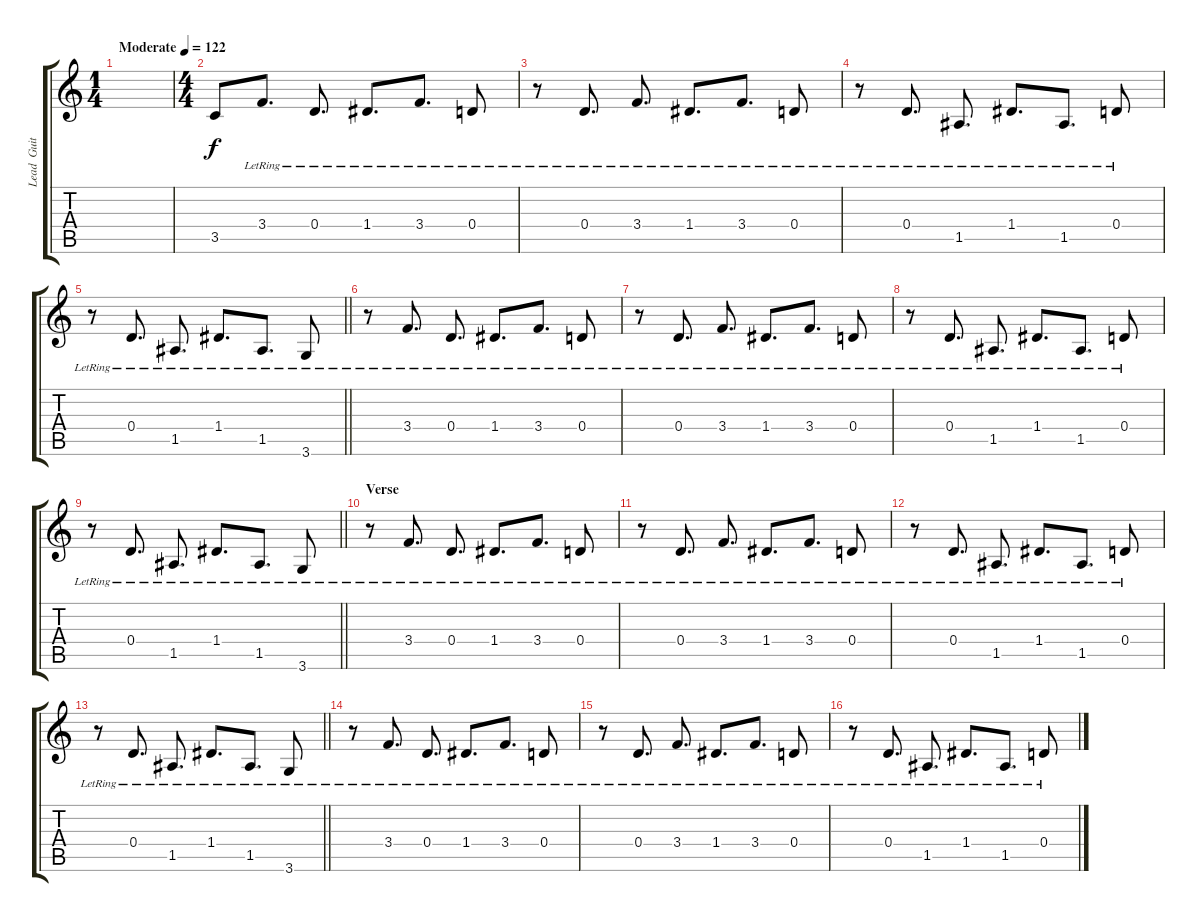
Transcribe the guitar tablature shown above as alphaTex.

\track ("Lead  Guitar" "Lead  Guit") {instrument electricguitarclean}
\staff {score tabs}
\tuning (E4 B3 G3 D3 A2 E2) {hide}
\ts (1 4)
\tempo (122 "Moderate")
\clef g2
\ks c
|
\ts (4 4)
3.5.8 3.4{lr}.8{d} 0.4{lr}.8{d} 1.4{lr}.8{d} 3.4{lr}.8{d} 0.4{lr}.8 |
r.8 0.4{lr}.8{d} 3.4{lr}.8{d} 1.4{lr}.8{d} 3.4{lr}.8{d} 0.4{lr}.8 |
r.8 0.4{lr}.8{d} 1.5{lr}.8{d} 1.4{lr}.8{d} 1.5{lr}.8{d} 0.4{lr}.8 |
\barLineRight lightlight
r.8 0.4{lr}.8{d} 1.5{lr}.8{d} 1.4{lr}.8{d} 1.5{lr}.8{d} 3.6{lr}.8 |
r.8 3.4{lr}.8{d} 0.4{lr}.8{d} 1.4{lr}.8{d} 3.4{lr}.8{d} 0.4{lr}.8 |
r.8 0.4{lr}.8{d} 3.4{lr}.8{d} 1.4{lr}.8{d} 3.4{lr}.8{d} 0.4{lr}.8 |
r.8 0.4{lr}.8{d} 1.5{lr}.8{d} 1.4{lr}.8{d} 1.5{lr}.8{d} 0.4{lr}.8 |
\barLineRight lightlight
r.8 0.4{lr}.8{d} 1.5{lr}.8{d} 1.4{lr}.8{d} 1.5{lr}.8{d} 3.6{lr}.8 |
\section ("" "Verse")
r.8 3.4{lr}.8{d} 0.4{lr}.8{d} 1.4{lr}.8{d} 3.4{lr}.8{d} 0.4{lr}.8 |
r.8 0.4{lr}.8{d} 3.4{lr}.8{d} 1.4{lr}.8{d} 3.4{lr}.8{d} 0.4{lr}.8 |
r.8 0.4{lr}.8{d} 1.5{lr}.8{d} 1.4{lr}.8{d} 1.5{lr}.8{d} 0.4{lr}.8 |
\barLineRight lightlight
r.8 0.4{lr}.8{d} 1.5{lr}.8{d} 1.4{lr}.8{d} 1.5{lr}.8{d} 3.6{lr}.8 |
r.8 3.4{lr}.8{d} 0.4{lr}.8{d} 1.4{lr}.8{d} 3.4{lr}.8{d} 0.4{lr}.8 |
r.8 0.4{lr}.8{d} 3.4{lr}.8{d} 1.4{lr}.8{d} 3.4{lr}.8{d} 0.4{lr}.8 |
r.8 0.4{lr}.8{d} 1.5{lr}.8{d} 1.4{lr}.8{d} 1.5{lr}.8{d} 0.4{lr}.8
